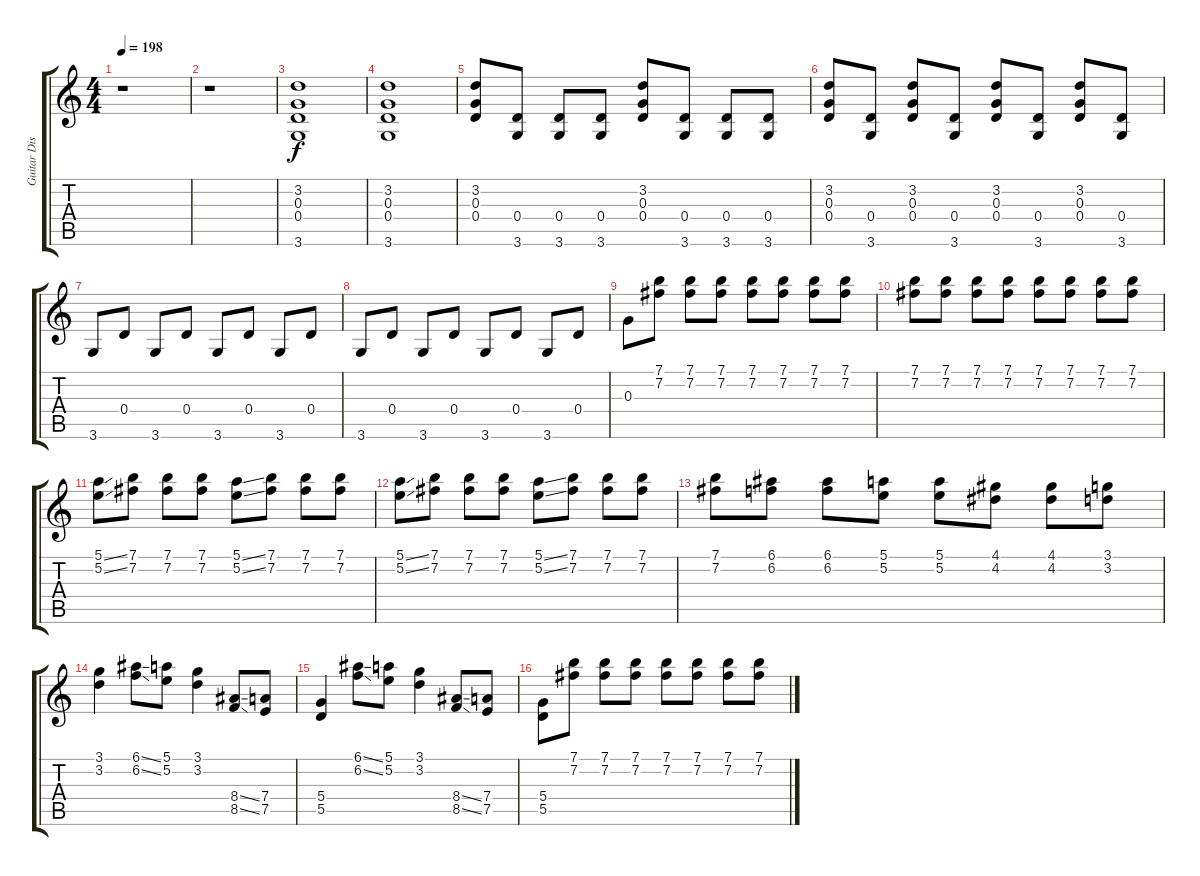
\track ("Guitar Disto" "Guitar Dis") {instrument overdrivenguitar}
\staff {score tabs}
\tuning (E4 B3 G3 D3 A2 E2) {hide}
\ts (4 4)
\tempo 198
\clef g2
\ks c
r.1{dy f instrument overdrivenguitar} |
r.1 |
(3.2 0.3 0.4 3.6).1 |
(3.2 0.3 0.4 3.6).1 |
(3.2 0.3 0.4).8 (0.4 3.6).8 (0.4 3.6).8 (0.4 3.6).8 (3.2 0.3 0.4).8 (0.4 3.6).8 (0.4 3.6).8 (0.4 3.6).8 |
(3.2 0.3 0.4).8 (0.4 3.6).8 (3.2 0.3 0.4).8 (0.4 3.6).8 (3.2 0.3 0.4).8 (0.4 3.6).8 (3.2 0.3 0.4).8 (0.4 3.6).8 |
3.6.8 0.4.8 3.6.8 0.4.8 3.6.8 0.4.8 3.6.8 0.4.8 |
3.6.8 0.4.8 3.6.8 0.4.8 3.6.8 0.4.8 3.6.8 0.4.8 |
0.3.8 (7.1 7.2).8 (7.1 7.2).8 (7.1 7.2).8 (7.1 7.2).8 (7.1 7.2).8 (7.1 7.2).8 (7.1 7.2).8 |
(7.1 7.2).8 (7.1 7.2).8 (7.1 7.2).8 (7.1 7.2).8 (7.1 7.2).8 (7.1 7.2).8 (7.1 7.2).8 (7.1 7.2).8 |
(5.1{ss} 5.2{ss}).8 (7.1 7.2).8 (7.1 7.2).8 (7.1 7.2).8 (5.1{ss} 5.2{ss}).8 (7.1 7.2).8 (7.1 7.2).8 (7.1 7.2).8 |
(5.1{ss} 5.2{ss}).8 (7.1 7.2).8 (7.1 7.2).8 (7.1 7.2).8 (5.1{ss} 5.2{ss}).8 (7.1 7.2).8 (7.1 7.2).8 (7.1 7.2).8 |
(7.1 7.2).8 (6.1 6.2).8 (6.1 6.2).8 (5.1 5.2).8 (5.1 5.2).8 (4.1 4.2).8 (4.1 4.2).8 (3.1 3.2).8 |
(3.1 3.2).4 (6.1{ss} 6.2{ss}).8 (5.1 5.2).8 (3.1 3.2).4 (8.4{ss} 8.5{ss}).8 (7.4 7.5).8 |
(5.4 5.5).4 (6.1{ss} 6.2{ss}).8 (5.1 5.2).8 (3.1 3.2).4 (8.4{ss} 8.5{ss}).8 (7.4 7.5).8 |
(5.4 5.5).8 (7.1 7.2).8 (7.1 7.2).8 (7.1 7.2).8 (7.1 7.2).8 (7.1 7.2).8 (7.1 7.2).8 (7.1 7.2).8
